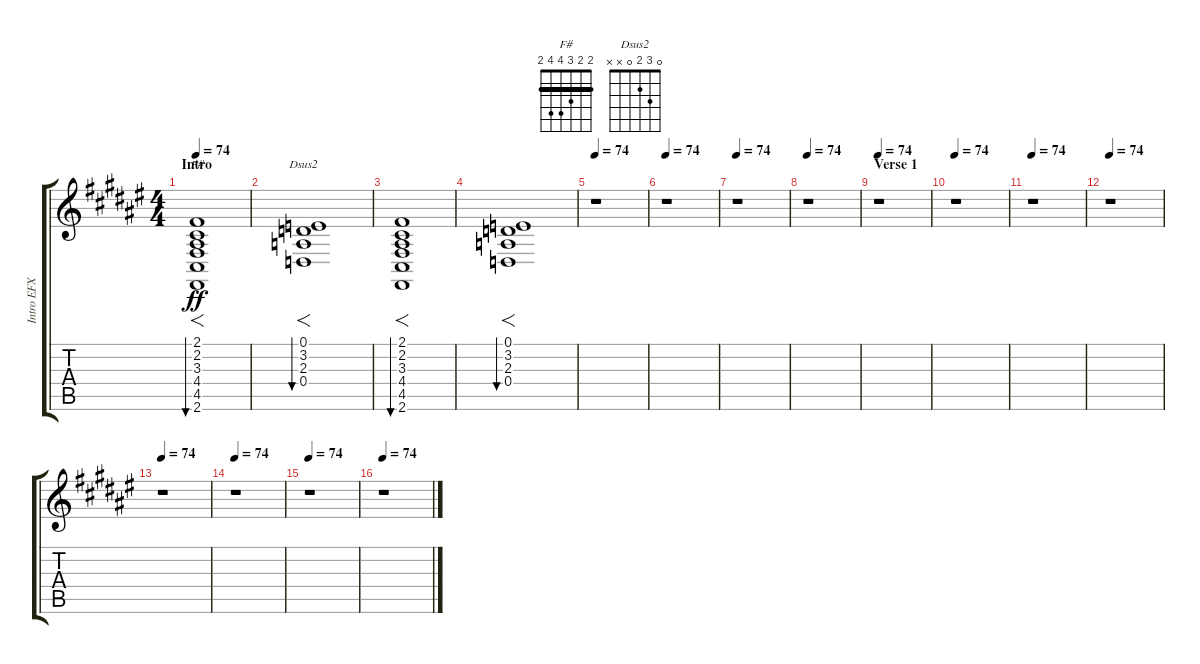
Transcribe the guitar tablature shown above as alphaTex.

\track ("Intro EFX" "Intro EFX") {instrument synthstrings1}
\staff {score tabs}
\tuning (E4 B3 G3 D3 A2 E2) {hide}
\chord ("F#" 2 2 3 4 4 2) {barre 2}
\chord ("Dsus2" 0 3 2 0 x x)
\ts (4 4)
\section ("" "Intro")
\tempo 74
\tempo 100
\tempo 74
\clef g2
\ks f#
(2.1 2.2 3.3 4.4 4.5 2.6).1{f bu 60 ch "F#" dy ff instrument synthstrings1} |
(0.1 3.2 2.3 0.4).1{f bu 60 ch "Dsus2"} |
(2.1 2.2 3.3 4.4 4.5 2.6).1{f bu 60} |
(0.1 3.2 2.3 0.4).1{f bu 60} |
\tempo 74
r.1 |
\tempo 74
r.1 |
\tempo 74
r.1 |
\tempo 74
r.1 |
\section ("" "Verse 1")
\tempo 74
r.1 |
\tempo 74
r.1 |
\tempo 74
r.1 |
\tempo 74
r.1 |
\tempo 74
r.1 |
\tempo 74
r.1 |
\tempo 74
r.1 |
\tempo 74
r.1
